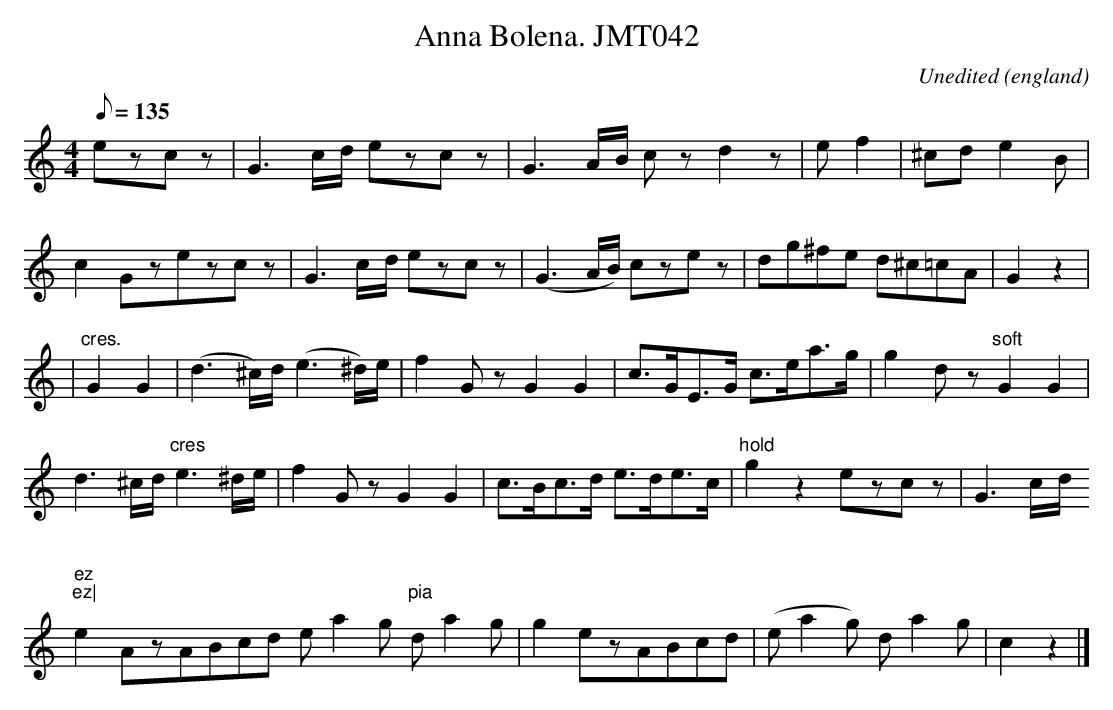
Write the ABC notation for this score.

X:1
T:Anna Bolena. JMT042
O:england
M:4/4
L:1/8
Q:135
C:Unedited
K:C
ezcz|G3c/-d/ ezcz|G3A/-B/ czd2z|ef2|^cde2B|
c2-Gzezcz|G3c/-d/ ezcz|(G3A/B/) czez|dg^fe d^c=cA|G2z2|
|"cres."G2G2|(d3^c/)d/(e3^d/)e/|f2-GzG2G2|c>GE>G c>ea>g|g2-dz"soft"G2G2|
d3^c/d/"cres"e3^d/e/|f2-GzG2G2|c>Bc>d e>de>c|"hold"g2z2ez""cz|G3c/-d/ "
"ez""ez|
e2-AzABcd ea2-g "pia"da2-g|g2ezABcd|(ea2g) da2g|c2z2|]
